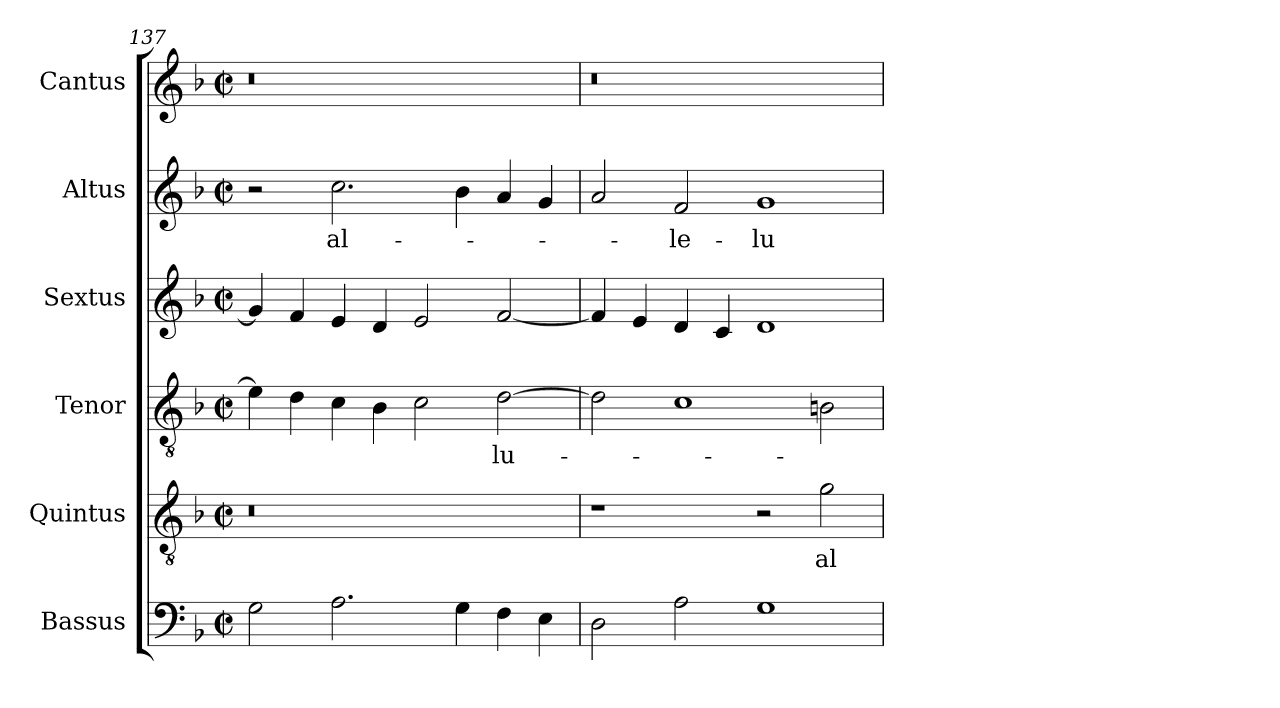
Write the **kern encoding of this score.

**kern	**kern	**text	**kern	**text	**kern	**kern	**text	**kern
*part6	*part5	*part5	*part4	*part4	*part3	*part2	*part2	*part1
*staff6	*staff5	*staff5	*staff4	*staff4	*staff3	*staff2	*staff2	*staff1
*I"Bassus	*I"Quintus	*	*I"Tenor	*	*I"Sextus	*I"Altus	*	*I"Cantus
*clefF4	*clefGv2	*	*clefGv2	*	*clefG2	*clefG2	*	*clefG2
*k[b-]	*k[b-]	*	*k[b-]	*	*k[b-]	*k[b-]	*	*k[b-]
*F:	*F:	*	*F:	*	*F:	*F:	*	*F:
*M2/2	*M2/2	*	*M2/2	*	*M2/2	*M2/2	*	*M2/2
*met(c|)	*met(c|)	*	*met(c|)	*	*met(c|)	*met(c|)	*	*met(c|)
=137	=137	=137	=137	=137	=137	=137	=137	=137
2G\	0r	.	4e\]	.	4g/]	2r	.	0r
.	.	.	4d\	.	4f/	.	.	.
!	!	!	!	!	!	!	!LO:LY:b:cj	!
2.A\	.	.	4c\	.	4e/	2.cc\	al-	.
.	.	.	4B-\	.	4d/	.	.	.
.	.	.	2c\	.	2e/	.	.	.
4G\	.	.	.	.	.	4b-\	.	.
!	!	!	!	!LO:LY:b:cj	!	!	!	!
4F\	.	.	[>2d\	-lu-	[<2f/	4a/	.	.
4E\	.	.	.	.	.	4g/	.	.
=138	=138	=138	=138	=138	=138	=138	=138	=138
2D\	1r	.	2d\]	.	4f/]	2a/	.	0r
.	.	.	.	.	4e/	.	.	.
!	!	!	!	!	!	!	!LO:LY:b:cj	!
2A\	.	.	1c	.	4d/	2f/	-le-	.
.	.	.	.	.	4c/	.	.	.
!	!	!	!	!	!	!	!LO:LY:b:cj	!
1G	2r	.	.	.	1d	1g	-lu-	.
!	!	!LO:LY:b:cj	!	!	!	!	!	!
.	2g\	al	2B\	.	.	.	.	.
=	=	=	=	=	=	=	=	=
*-	*-	*-	*-	*-	*-	*-	*-	*-
